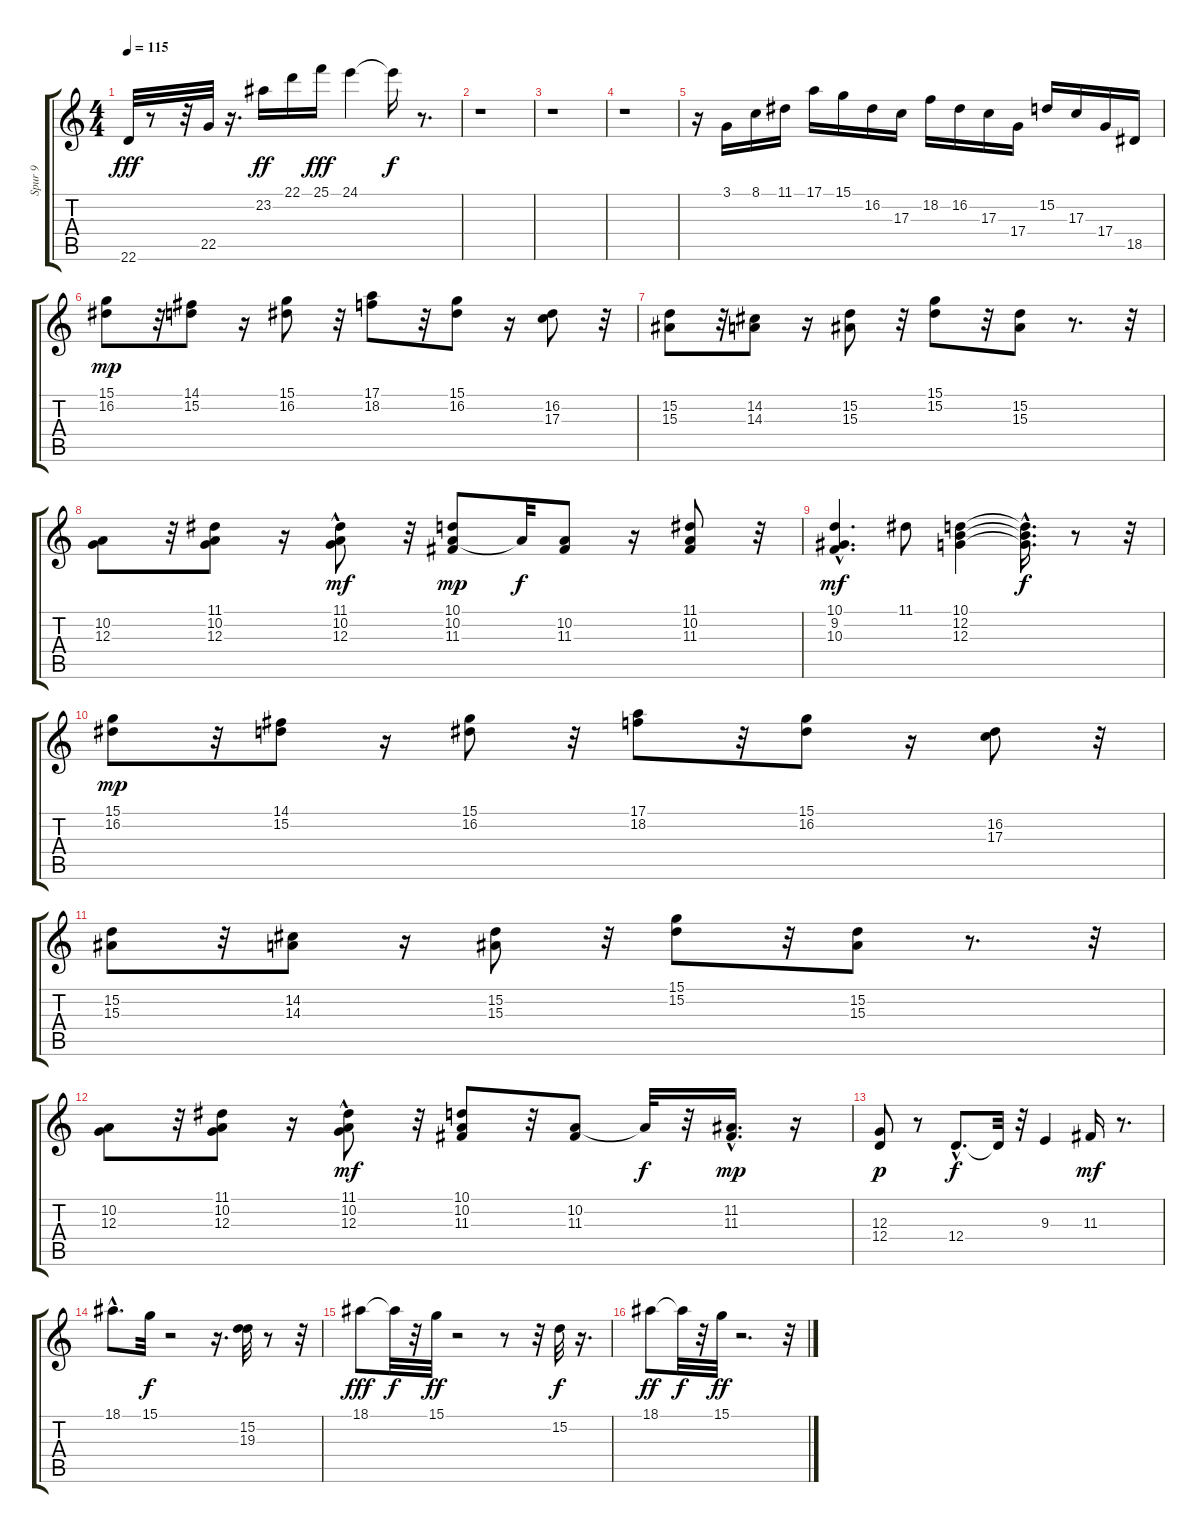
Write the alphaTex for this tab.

\track ("Spur 9" "Spur 9") {instrument marimba}
\staff {score tabs}
\tuning (E4 B3 G3 D3 A2 E2) {hide}
\ts (4 4)
\tempo 115
\clef g2
\ks c
22.6.32{dy fff} r.8 r.32 22.5.32 r.16{d} 23.2.16{dy ff} 22.1.16 25.1.16{dy fff} 24.1.4 24.1{t}.16{dy f} r.8{d} |
r.1 |
r.1 |
r.1 |
r.16 3.1.16 8.1.16 11.1.16 17.1.16 15.1.16 16.2.16 17.3.16 18.2.16 16.2.16 17.3.16 17.4.16 15.2.16 17.3.16 17.4.16 18.5.16 |
(15.1 16.2).8{dy mp} r.32 (14.1 15.2).8 r.16 (15.1 16.2).8 r.32 (17.1 18.2).8 r.32 (15.1 16.2).8 r.16 (16.2 17.3).8 r.32 |
(15.2 15.3).8 r.32 (14.2 14.3).8 r.16 (15.2 15.3).8 r.32 (15.1 15.2).8 r.32 (15.2 15.3).8 r.8{d} r.32 |
(10.2 12.3).8 r.32 (11.1 10.2 12.3).8 r.16 (11.1 10.2 12.3{hac}).8{dy mf} r.32 (10.1 10.2 11.3).8{dy mp} 10.2{t}.32{dy f} (10.2 11.3).8 r.16 (11.1 10.2 11.3).8 r.32 |
(10.1{hac} 9.2{hac} 10.3{hac}).4{d dy mf} 11.1.8 (10.1 12.2 12.3).4 (10.1{t} 12.2{hac t} 12.3{hac t}).16{d dy f} r.8 r.32 |
(15.1 16.2).8{dy mp} r.32 (14.1 15.2).8 r.16 (15.1 16.2).8 r.32 (17.1 18.2).8 r.32 (15.1 16.2).8 r.16 (16.2 17.3).8 r.32 |
(15.2 15.3).8 r.32 (14.2 14.3).8 r.16 (15.2 15.3).8 r.32 (15.1 15.2).8 r.32 (15.2 15.3).8 r.8{d} r.32 |
(10.2 12.3).8 r.32 (11.1 10.2 12.3).8 r.16 (11.1{hac} 10.2 12.3{hac}).8{dy mf} r.32 (10.1 10.2 11.3).8 r.32 (10.2 11.3).8 10.2{t}.32{dy f} r.32 (11.2{hac} 11.3{hac}).16{d dy mp} r.16 |
(12.3 12.4).8{dy p} r.8 12.4{hac}.8{d dy f} 12.4{t}.32 r.32 9.3.4 11.3.16{dy mf} r.8{d} |
18.1{hac}.8{d} 15.1.32{dy f} r.2 r.16{d} (15.2 19.3).32 r.8 r.32 |
18.1.8{dy fff} 18.1{t}.32{dy f} r.32 15.1.32{dy ff} r.2 r.8 r.32 15.2.32{dy f} r.16{d} |
18.1.8{dy ff} 18.1{t}.32{dy f} r.32 15.1.32{dy ff} r.2{d} r.32
